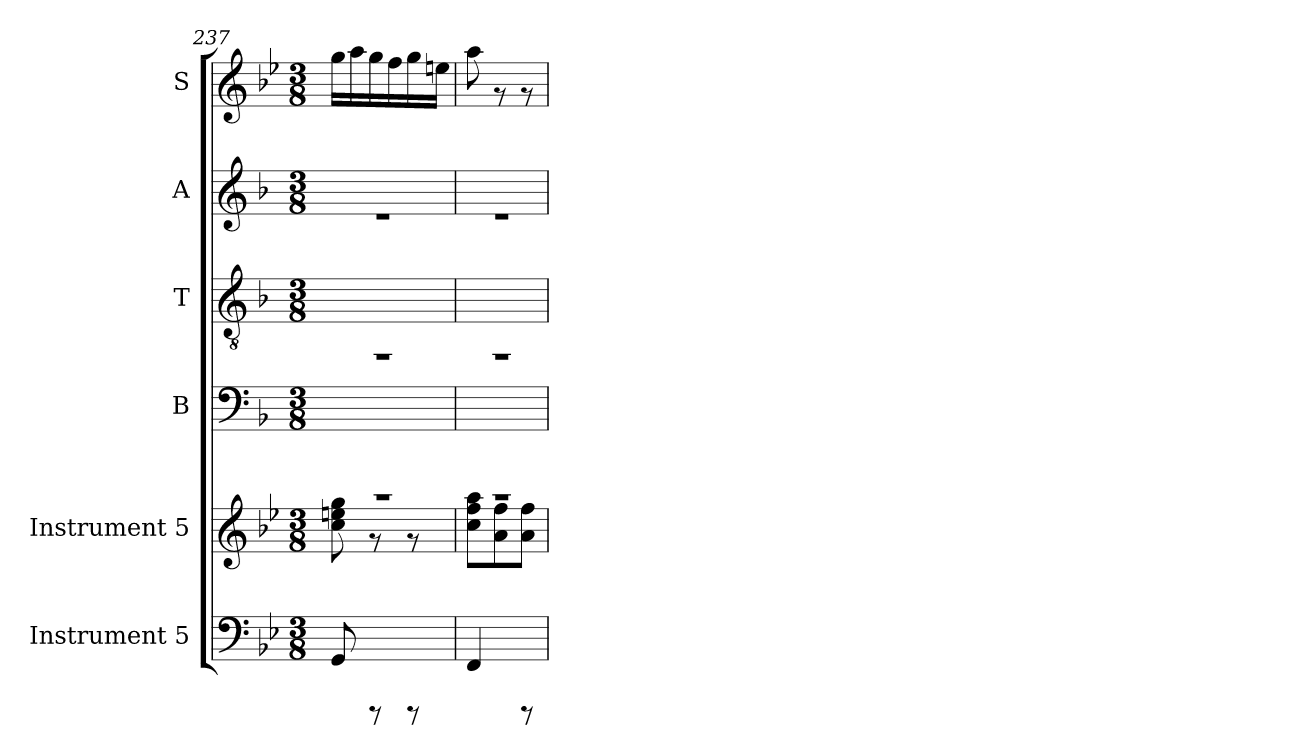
**kern	**kern	**kern	**kern	**kern	**kern	**text
*part6	*part5	*part4	*part3	*part2	*part1	*part1
*staff6	*staff5	*staff4	*staff3	*staff2	*staff1	*staff1
*I"Instrument 5	*I"Instrument 5	*I"B	*I"T	*I"A	*I"S	*
*	*	*I'B	*I'T	*I'A	*I'S	*
*clefF4	*clefG2	*clefF4	*clefGv2	*clefG2	*clefG2	*
*k[b-e-]	*k[b-e-]	*k[b-]	*k[b-]	*k[b-]	*k[b-e-]	*
*B-:	*B-:	*F:	*F:	*F:	*B-:	*
*M3/8	*M3/8	*M3/8	*M3/8	*M3/8	*M3/8	*
=237	=237	=237	=237	=237	=237	=237
!	!	!	!	!	!	!LO:LY:b:cj
8GG/	8een\ 8cc\ 8gg\	4.rCCC	4.rFF	4.rf	16gg\L	.
!	!	!	!	!	!	!LO:LY:b:cj
.	.	.	.	.	16aa\	.
!	!	!	!	!	!	!LO:LY:b:cj
8rCCC	8rf	.	.	.	16gg\	.
!	!	!	!	!	!	!LO:LY:b:cj
.	.	.	.	.	16ff\	.
!	!	!	!	!	!	!LO:LY:b:cj
8rCCC	8rf	.	.	.	16gg\	.
!	!	!	!	!	!	!LO:LY:b:cj
.	.	.	.	.	16een\J	.
=238	=238	=238	=238	=238	=238	=238
!	!	!	!	!	!	!LO:LY:b:cj
4FF/	8ff\ 8cc\ 8aa\L	4.rCCC	4.rFF	4.rf	8aa\	.
.	8a\ 8ff\	.	.	.	8rf	.
8rCCC	8ff\ 8a\J	.	.	.	8rf	.
=	=	=	=	=	=	=
*-	*-	*-	*-	*-	*-	*-
